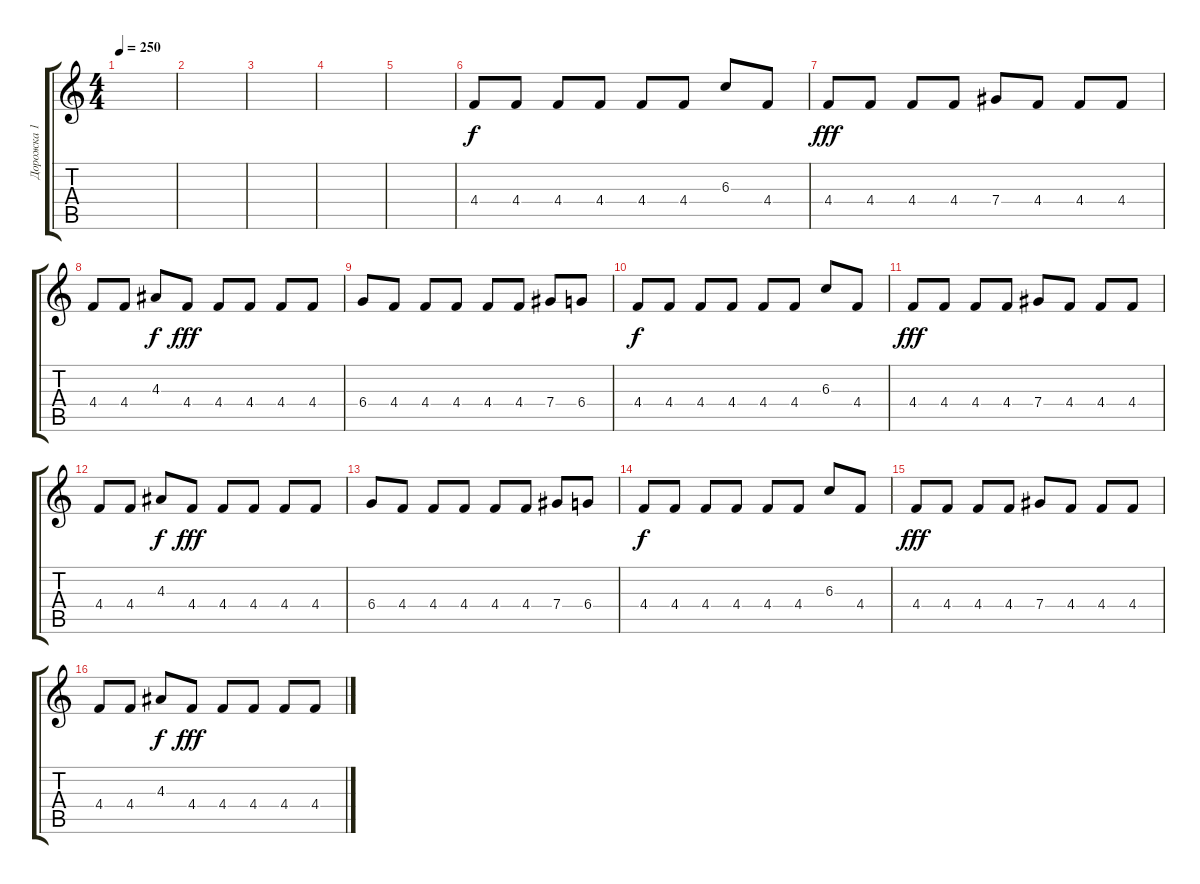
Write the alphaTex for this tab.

\track ("Дорожка 1" "Дорожка 1") {instrument distortionguitar}
\staff {score tabs}
\tuning (Eb4 Bb3 Gb3 Db3 Ab2 Db2) {hide}
\ts (4 4)
\tempo 250
\clef g2
\ks c
|
|
|
|
|
4.4.8{dy f} 4.4.8 4.4.8 4.4.8 4.4.8 4.4.8 6.3.8 4.4.8 |
4.4.8{dy fff} 4.4.8 4.4.8 4.4.8 7.4.8 4.4.8 4.4.8 4.4.8 |
4.4.8 4.4.8 4.3.8{dy f} 4.4.8{dy fff} 4.4.8 4.4.8 4.4.8 4.4.8 |
6.4.8 4.4.8 4.4.8 4.4.8 4.4.8 4.4.8 7.4.8 6.4.8 |
4.4.8{dy f} 4.4.8 4.4.8 4.4.8 4.4.8 4.4.8 6.3.8 4.4.8 |
4.4.8{dy fff} 4.4.8 4.4.8 4.4.8 7.4.8 4.4.8 4.4.8 4.4.8 |
4.4.8 4.4.8 4.3.8{dy f} 4.4.8{dy fff} 4.4.8 4.4.8 4.4.8 4.4.8 |
6.4.8 4.4.8 4.4.8 4.4.8 4.4.8 4.4.8 7.4.8 6.4.8 |
4.4.8{dy f} 4.4.8 4.4.8 4.4.8 4.4.8 4.4.8 6.3.8 4.4.8 |
4.4.8{dy fff} 4.4.8 4.4.8 4.4.8 7.4.8 4.4.8 4.4.8 4.4.8 |
4.4.8 4.4.8 4.3.8{dy f} 4.4.8{dy fff} 4.4.8 4.4.8 4.4.8 4.4.8
